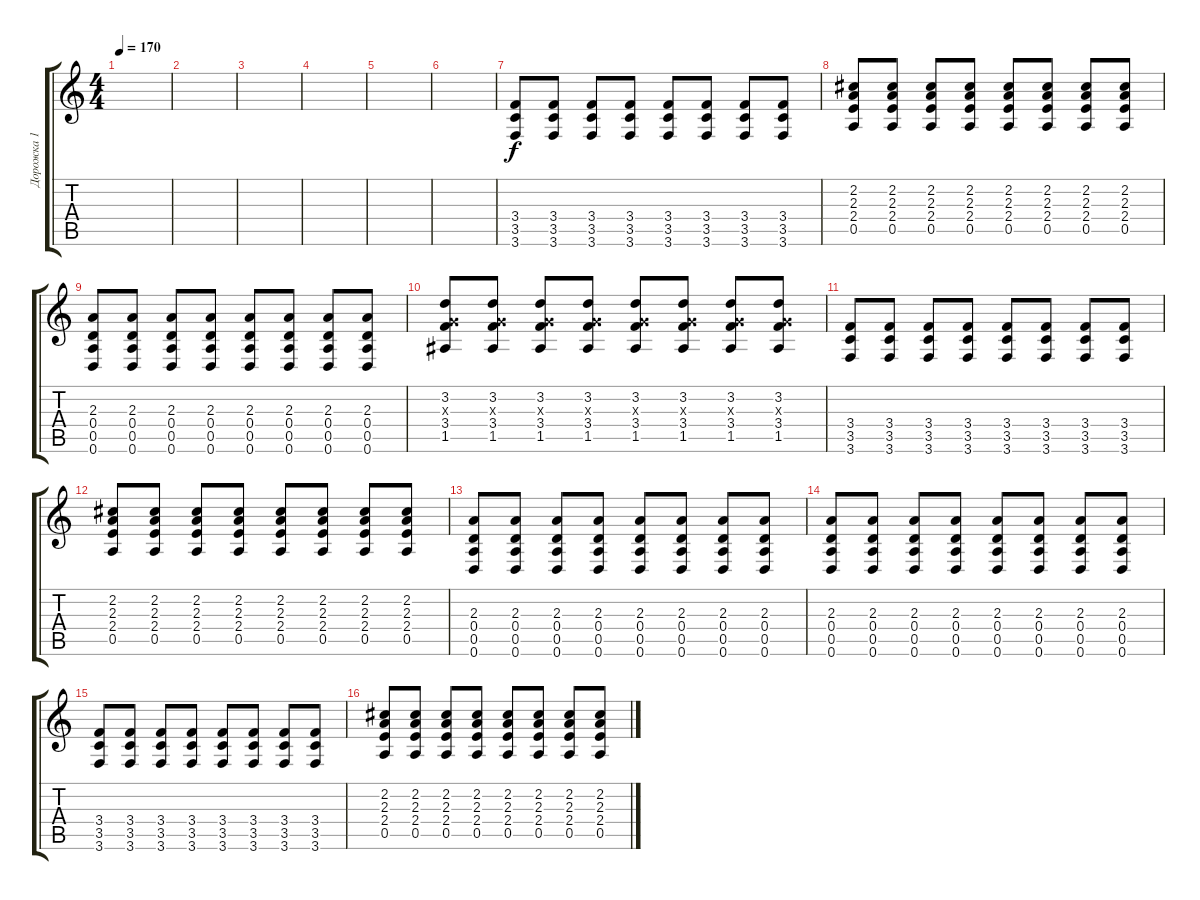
\track ("Дорожка 1" "Дорожка 1") {instrument distortionguitar}
\staff {score tabs}
\tuning (E4 B3 G3 D3 A2 D2) {hide}
\ts (4 4)
\tempo 170
\clef g2
\ks c
|
|
|
|
|
|
(3.4 3.5 3.6).8 (3.4 3.5 3.6).8 (3.4 3.5 3.6).8 (3.4 3.5 3.6).8 (3.4 3.5 3.6).8 (3.4 3.5 3.6).8 (3.4 3.5 3.6).8 (3.4 3.5 3.6).8 |
(2.2 2.3 2.4 0.5).8 (2.2 2.3 2.4 0.5).8 (2.2 2.3 2.4 0.5).8 (2.2 2.3 2.4 0.5).8 (2.2 2.3 2.4 0.5).8 (2.2 2.3 2.4 0.5).8 (2.2 2.3 2.4 0.5).8 (2.2 2.3 2.4 0.5).8 |
(2.3 0.4 0.5 0.6).8 (2.3 0.4 0.5 0.6).8 (2.3 0.4 0.5 0.6).8 (2.3 0.4 0.5 0.6).8 (2.3 0.4 0.5 0.6).8 (2.3 0.4 0.5 0.6).8 (2.3 0.4 0.5 0.6).8 (2.3 0.4 0.5 0.6).8 |
(3.2 0.3{x} 3.4 1.5).8 (3.2 0.3{x} 3.4 1.5).8 (3.2 0.3{x} 3.4 1.5).8 (3.2 0.3{x} 3.4 1.5).8 (3.2 0.3{x} 3.4 1.5).8 (3.2 0.3{x} 3.4 1.5).8 (3.2 0.3{x} 3.4 1.5).8 (3.2 0.3{x} 3.4 1.5).8 |
(3.4 3.5 3.6).8 (3.4 3.5 3.6).8 (3.4 3.5 3.6).8 (3.4 3.5 3.6).8 (3.4 3.5 3.6).8 (3.4 3.5 3.6).8 (3.4 3.5 3.6).8 (3.4 3.5 3.6).8 |
(2.2 2.3 2.4 0.5).8 (2.2 2.3 2.4 0.5).8 (2.2 2.3 2.4 0.5).8 (2.2 2.3 2.4 0.5).8 (2.2 2.3 2.4 0.5).8 (2.2 2.3 2.4 0.5).8 (2.2 2.3 2.4 0.5).8 (2.2 2.3 2.4 0.5).8 |
(2.3 0.4 0.5 0.6).8 (2.3 0.4 0.5 0.6).8 (2.3 0.4 0.5 0.6).8 (2.3 0.4 0.5 0.6).8 (2.3 0.4 0.5 0.6).8 (2.3 0.4 0.5 0.6).8 (2.3 0.4 0.5 0.6).8 (2.3 0.4 0.5 0.6).8 |
(2.3 0.4 0.5 0.6).8 (2.3 0.4 0.5 0.6).8 (2.3 0.4 0.5 0.6).8 (2.3 0.4 0.5 0.6).8 (2.3 0.4 0.5 0.6).8 (2.3 0.4 0.5 0.6).8 (2.3 0.4 0.5 0.6).8 (2.3 0.4 0.5 0.6).8 |
(3.4 3.5 3.6).8 (3.4 3.5 3.6).8 (3.4 3.5 3.6).8 (3.4 3.5 3.6).8 (3.4 3.5 3.6).8 (3.4 3.5 3.6).8 (3.4 3.5 3.6).8 (3.4 3.5 3.6).8 |
(2.2 2.3 2.4 0.5).8 (2.2 2.3 2.4 0.5).8 (2.2 2.3 2.4 0.5).8 (2.2 2.3 2.4 0.5).8 (2.2 2.3 2.4 0.5).8 (2.2 2.3 2.4 0.5).8 (2.2 2.3 2.4 0.5).8 (2.2 2.3 2.4 0.5).8
